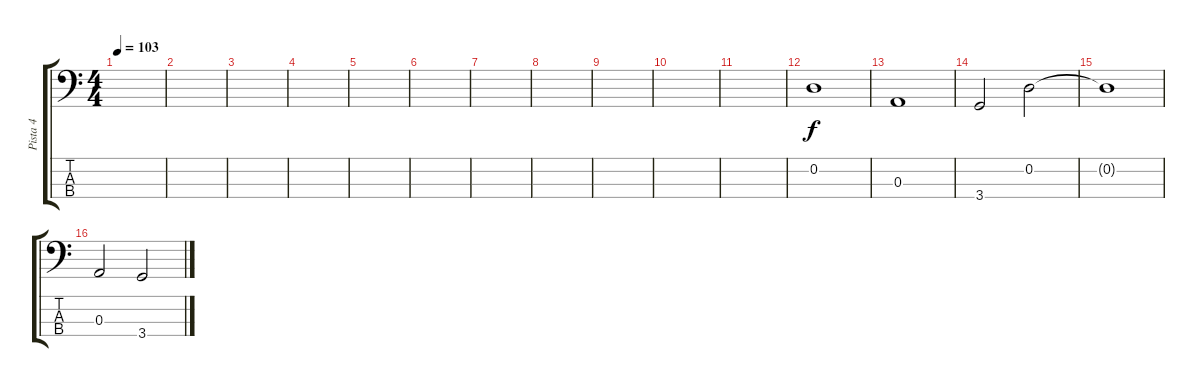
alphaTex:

\track ("Pista 4" "Pista 4") {instrument electricbasspick}
\staff {score tabs}
\tuning (G2 D2 A1 E1) {hide}
\ts (4 4)
\tempo 103
\clef f4
\ks c
|
|
|
|
|
|
|
|
|
|
|
0.2.1 |
0.3.1 |
3.4.2 0.2.2 |
0.2{t}.1 |
0.3.2 3.4.2
